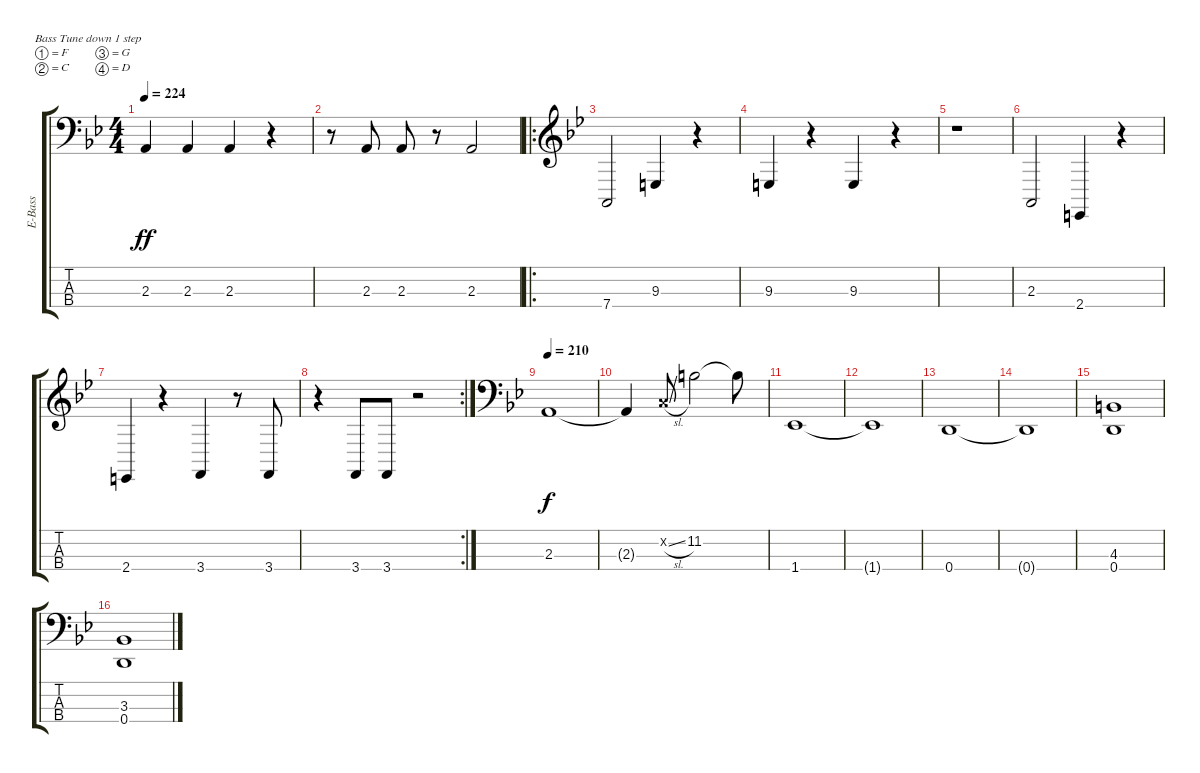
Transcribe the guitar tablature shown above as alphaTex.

\defaultSystemsLayout 4
\bracketExtendMode groupsimilarinstruments
\otherSystemsTrackNameOrientation horizontal
\track ("Electric Bass" "E-Bass") {instrument electricbassfinger}
\staff {score tabs}
\tuning (F2 C2 G1 D1)
\ts (4 4)
\tempo 224
\clef f4
\scale
0.333333
\ks bb
2.3{acc forcenatural}.4{dy ff} 2.3{acc forcenatural}.4 2.3{acc forcenatural}.4 r.4 |
\scale
0.333333 r.8 2.3{acc forcenatural}.8 2.3{acc forcenatural}.8 r.8 2.3{acc forcenatural}.2 |
\ro
\clef g2
\scale
0.373737 7.4{acc forcenatural}.2 9.3{acc #}.4 r.4 |
\scale
0.313131 9.3{acc #}.4 r.4 9.3{acc #}.4 r.4 |
\scale
0.313131 r.1 |
\scale
0.322917 2.3{acc forcenatural}.2 2.4{acc #}.4 r.4 |
\scale
0.322917 2.4{acc #}.4 r.4 3.4{acc forcenatural}.4 r.8 3.4{acc forcenatural}.8 |
\rc 2
\scale
0.354167 r.4 3.4{acc forcenatural}.8 3.4{acc forcenatural}.8 r.2 |
\tempo 210
\clef f4
\scale
0.333333 2.3{acc forcenatural}.1{dy f} |
\scale
0.333333 2.3{t acc forcenatural}.4 0.2{sl x acc forcenatural}.8 11.2{acc #}.2 11.2{t acc #}.8 |
\scale
0.333333 1.4{acc forcenatural}.1 |
\scale
0.333333 1.4{t acc forcenatural}.1 |
\scale
0.333333 0.4{acc forcenatural}.1 |
\scale
0.333333 0.4{t acc forcenatural}.1 |
\scale
0.333333 (0.4{acc forcenatural} 4.3{acc #}).1 |
\scale
0.333333 (0.4{acc forcenatural} 3.3{acc forcenatural}).1
